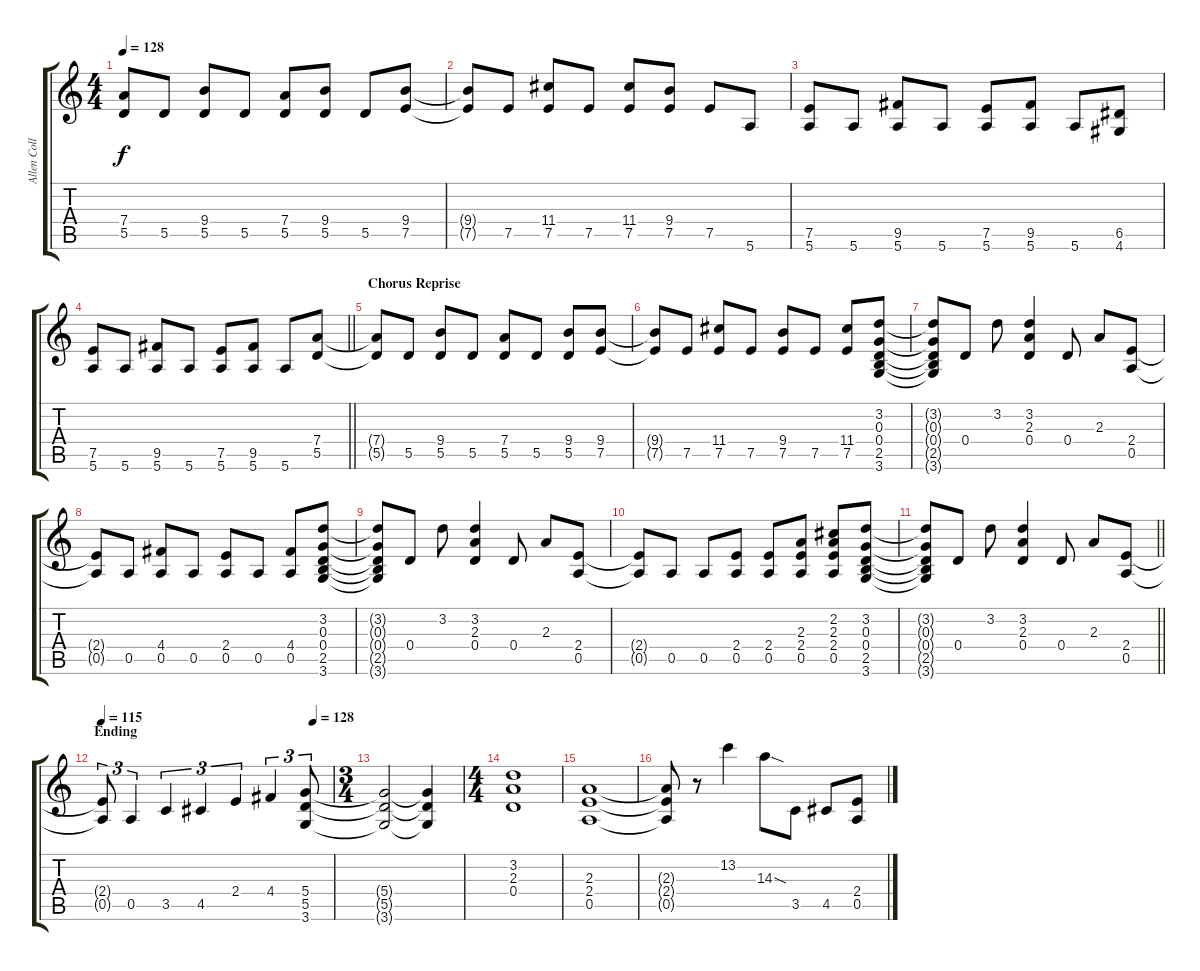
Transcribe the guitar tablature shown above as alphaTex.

\track ("Allen Collins (Rhythm Guitar)" "Allen Coll") {instrument electricguitarclean}
\staff {score tabs}
\tuning (E4 B3 G3 D3 A2 E2) {hide}
\ts (4 4)
\tempo 128
\clef g2
\ks c
(7.4{t} 5.5{t}).8{dy f} 5.5.8 (9.4 5.5).8 5.5.8 (7.4 5.5).8 (9.4 5.5).8 5.5.8 (9.4 7.5).8 |
(9.4{t} 7.5{t}).8 7.5.8 (11.4 7.5).8 7.5.8 (11.4 7.5).8 (9.4 7.5).8 7.5.8 5.6.8 |
(7.5 5.6).8 5.6.8 (9.5 5.6).8 5.6.8 (7.5 5.6).8 (9.5 5.6).8 5.6.8 (6.5 4.6).8 |
\barLineRight lightlight
(7.5 5.6).8 5.6.8 (9.5 5.6).8 5.6.8 (7.5 5.6).8 (9.5 5.6).8 5.6.8 (7.4 5.5).8 |
\section ("" "Chorus Reprise")
(7.4{t} 5.5{t}).8 5.5.8 (9.4 5.5).8 5.5.8 (7.4 5.5).8 5.5.8 (9.4 5.5).8 (9.4 7.5).8 |
(9.4{t} 7.5{t}).8 7.5.8 (11.4 7.5).8 7.5.8 (9.4 7.5).8 7.5.8 (11.4 7.5).8 (3.2 0.3 0.4 2.5 3.6).8 |
(3.2{t} 0.3{t} 0.4{t} 2.5{t} 3.6{t}).8 0.4.8 3.2.8 (3.2 2.3 0.4).4 0.4.8 2.3.8 (2.4 0.5).8 |
(2.4{t} 0.5{t}).8 0.5.8 (4.4 0.5).8 0.5.8 (2.4 0.5).8 0.5.8 (4.4 0.5).8 (3.2 0.3 0.4 2.5 3.6).8 |
(3.2{t} 0.3{t} 0.4{t} 2.5{t} 3.6{t}).8 0.4.8 3.2.8 (3.2 2.3 0.4).4 0.4.8 2.3.8 (2.4 0.5).8 |
(2.4{t} 0.5{t}).8 0.5.8 0.5.8 (2.4 0.5).8 (2.4 0.5).8 (2.3 2.4 0.5).8 (2.2 2.3 2.4 0.5).8 (3.2 0.3 0.4 2.5 3.6).8 |
\barLineRight lightlight
(3.2{t} 0.3{t} 0.4{t} 2.5{t} 3.6{t}).8 0.4.8 3.2.8 (3.2 2.3 0.4).4 0.4.8 2.3.8 (2.4 0.5).8 |
\section ("" "Ending")
\tempo 115
\tempo (128 0.9166666666666666)
(2.4{t} 0.5{t}).8{tu (3 2)} 0.5.4{tu (3 2)} 3.5.4{tu (3 2)} 4.5.4{tu (3 2)} 2.4.4{tu (3 2)} 4.4.4{tu (3 2)} (5.4 5.5 3.6).8{tu (3 2)} |
\ts (3 4)
(5.4{t} 5.5{t} 3.6{t}).2 (5.4{t} 5.5{t} 3.6{t}).4 |
\ts (4 4)
(3.2 2.3 0.4).1 |
(2.3 2.4 0.5).1 |
(2.3{t} 2.4{t} 0.5{t}).8 r.8 13.2.4 14.3{sod}.8 3.5.8 4.5.8 (2.4 0.5).8
